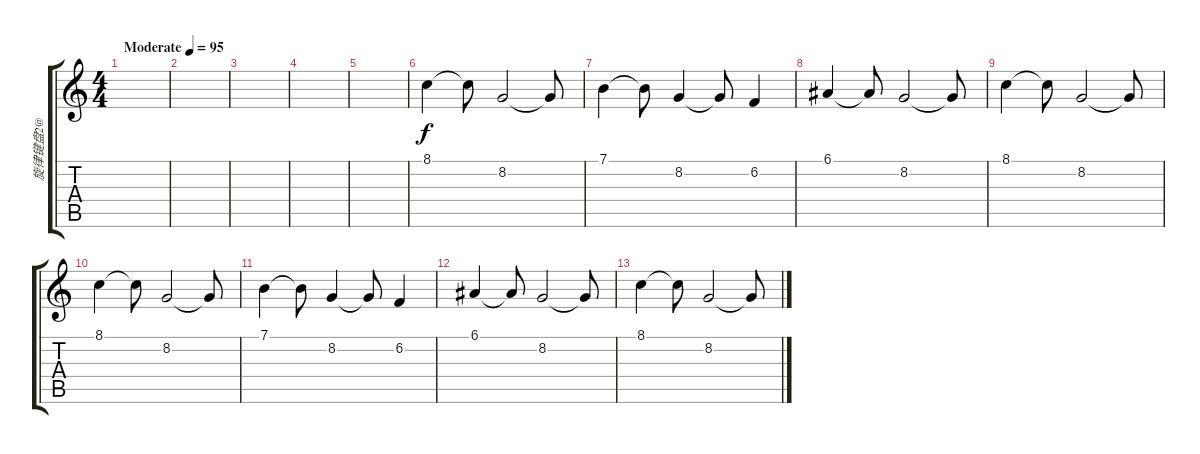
\track ("旋律键盘2@" "旋律键盘2@") {instrument electricpiano1}
\staff {score tabs}
\tuning (E4 B3 G3 D3 A2 E2) {hide}
\ts (4 4)
\tempo (95 "Moderate")
\clef g2
\ks c
|
|
|
|
|
8.1.4 8.1{t}.8 8.2.2 8.2{t}.8 |
7.1.4 7.1{t}.8 8.2.4 8.2{t}.8 6.2.4 |
6.1.4 6.1{t}.8 8.2.2{txt ""} 8.2{t}.8 |
8.1.4 8.1{t}.8 8.2.2 8.2{t}.8 |
8.1.4 8.1{t}.8 8.2.2 8.2{t}.8 |
7.1.4 7.1{t}.8 8.2.4 8.2{t}.8 6.2.4 |
6.1.4 6.1{t}.8 8.2.2 8.2{t}.8 |
8.1.4 8.1{t}.8 8.2.2 8.2{t}.8
